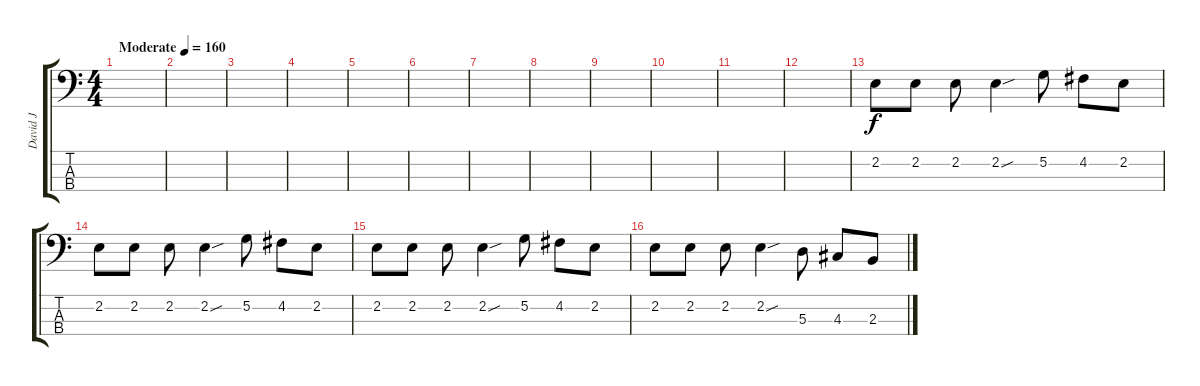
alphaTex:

\track ("David J" "David J") {instrument electricbassfinger}
\staff {score tabs}
\tuning (G2 D2 A1 E1) {hide}
\ts (4 4)
\tempo (160 "Moderate")
\clef f4
\ks c
|
|
|
|
|
|
|
|
|
|
|
|
2.2.8 2.2.8 2.2.8 2.2{sou}.4 5.2.8 4.2.8 2.2.8 |
2.2.8 2.2.8 2.2.8 2.2{sou}.4 5.2.8 4.2.8 2.2.8 |
2.2.8 2.2.8 2.2.8 2.2{sou}.4 5.2.8 4.2.8 2.2.8 |
2.2.8 2.2.8 2.2.8 2.2{sou}.4 5.3.8 4.3.8 2.3.8
